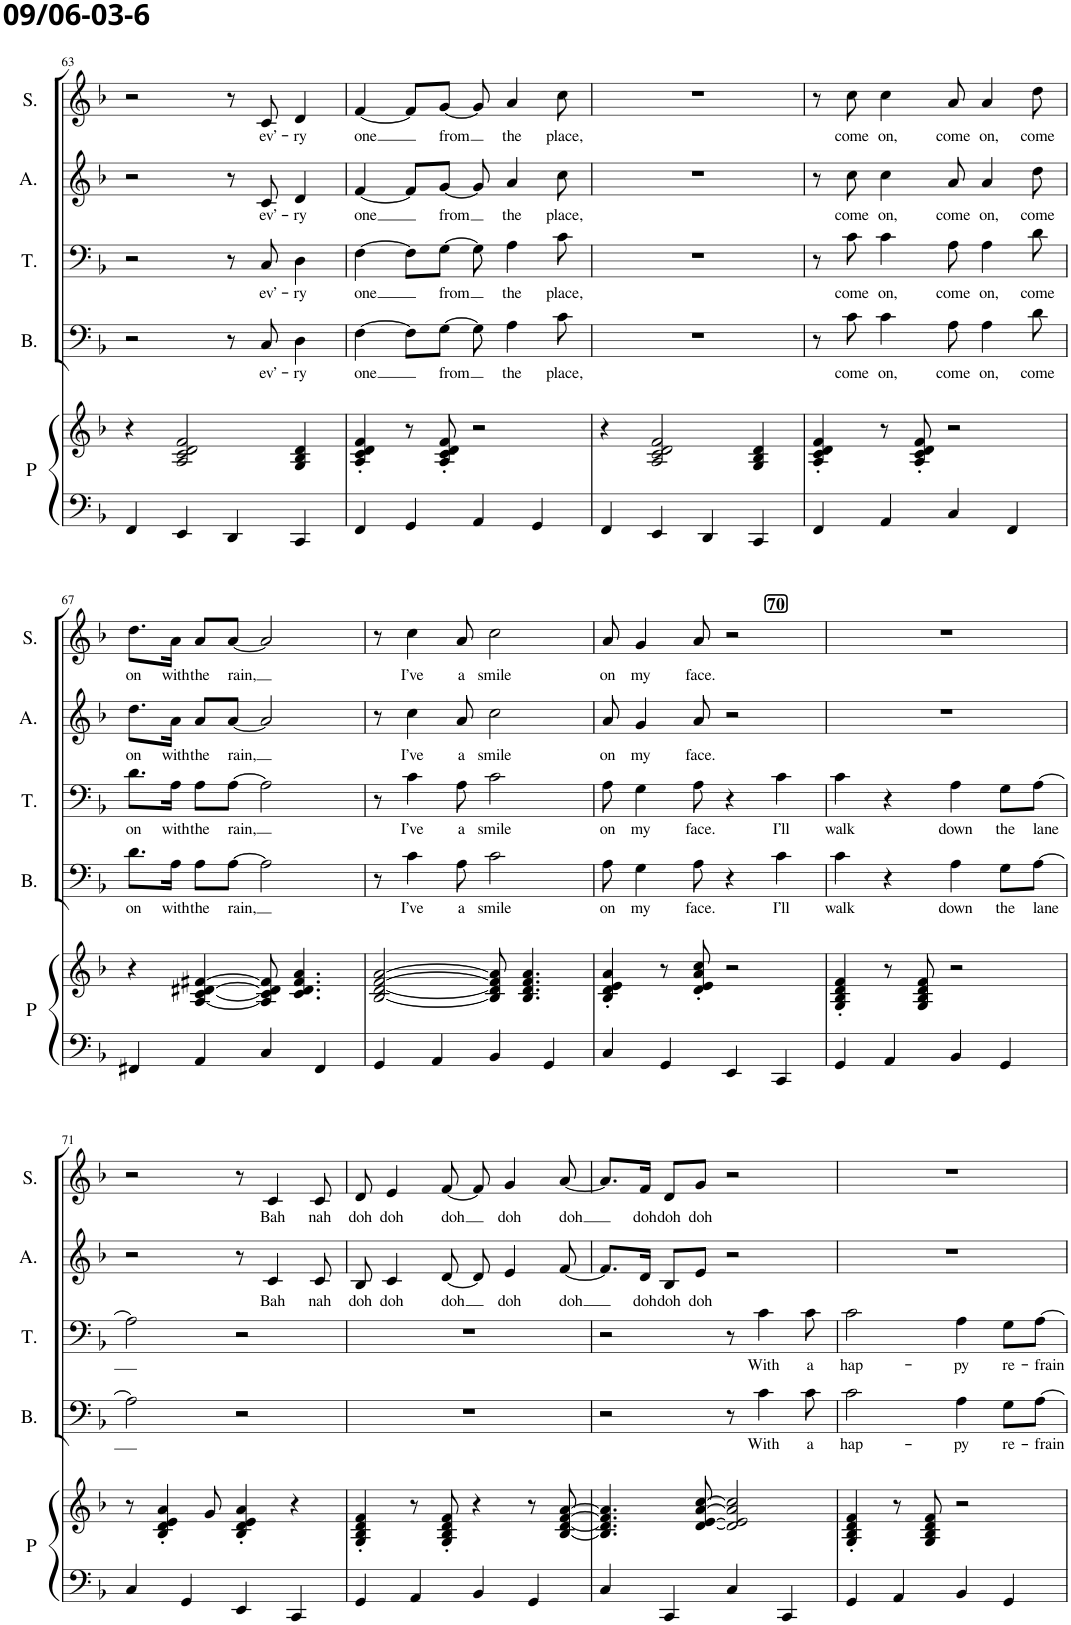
**kern	**kern	**kern	**text	**kern	**text	**kern	**text	**kern	**text
*part5	*part5	*part4	*part4	*part3	*part3	*part2	*part2	*part1	*part1
*staff6	*staff5	*staff4	*staff4	*staff3	*staff3	*staff2	*staff2	*staff1	*staff1
*I"Piano	*	*I"Bas	*	*I"Tenor	*	*I"Alt	*	*I"Sopr.	*
*I'P	*	*I'B.	*	*I'T.	*	*I'A.	*	*I'S.	*
!!LO:PB:g=z
*clefF4	*clefG2	*clefF4	*	*clefF4	*	*clefG2	*	*clefG2	*
*k[b-]	*k[b-]	*k[b-]	*	*k[b-]	*	*k[b-]	*	*k[b-]	*
*M4/4	*M4/4	*M4/4	*	*M4/4	*	*M4/4	*	*M4/4	*
=63	=63	=63	=63	=63	=63	=63	=63	=63	=63
4FF/	4r	2r	.	2r	.	2r	.	2r	.
4EE/	2A/ 2c/ 2d/ 2f/	.	.	.	.	.	.	.	.
4DD/	.	8r	.	8r	.	8r	.	8r	.
!	!	!	!LO:LY:b	!	!LO:LY:b	!	!LO:LY:b	!	!LO:LY:b
.	.	8C/	ev’-	8C/	ev’-	8c/	ev’-	8c/	ev’-
!	!	!	!LO:LY:b	!	!LO:LY:b	!	!LO:LY:b	!	!LO:LY:b
4CC/	4G/ 4B-/ 4d/	4D\	-ry	4D\	-ry	4d/	-ry	4d/	-ry
=64	=64	=64	=64	=64	=64	=64	=64	=64	=64
!	!	!	!LO:LY:b	!	!LO:LY:b	!	!LO:LY:b	!	!LO:LY:b
4FF/	4A/' 4c/' 4d/' 4f/'	[4F\	one	[4F\	one	[4f/	one	[4f/	one
4GG/	8r	8F\L]	.	8F\L]	.	8f/L]	.	8f/L]	.
!	!	!	!LO:LY:b	!	!LO:LY:b	!	!LO:LY:b	!	!LO:LY:b
.	8A/' 8c/' 8d/' 8f/'	[8G\J	from	[8G\J	from	[8g/J	from	[8g/J	from
4AA/	2r	8G\]	.	8G\]	.	8g/]	.	8g/]	.
!	!	!	!LO:LY:b	!	!LO:LY:b	!	!LO:LY:b	!	!LO:LY:b
.	.	4A\	the	4A\	the	4a/	the	4a/	the
4GG/	.	.	.	.	.	.	.	.	.
!	!	!	!LO:LY:b	!	!LO:LY:b	!	!LO:LY:b	!	!LO:LY:b
.	.	8c\	place,	8c\	place,	8cc\	place,	8cc\	place,
=65	=65	=65	=65	=65	=65	=65	=65	=65	=65
4FF/	4r	1r	.	1r	.	1r	.	1r	.
4EE/	2A/ 2c/ 2d/ 2f/	.	.	.	.	.	.	.	.
4DD/	.	.	.	.	.	.	.	.	.
4CC/	4G/ 4B-/ 4d/	.	.	.	.	.	.	.	.
=66	=66	=66	=66	=66	=66	=66	=66	=66	=66
4FF/	4A/' 4c/' 4d/' 4f/'	8r	.	8r	.	8r	.	8r	.
!	!	!	!LO:LY:b	!	!LO:LY:b	!	!LO:LY:b	!	!LO:LY:b
.	.	8c\	come	8c\	come	8cc\	come	8cc\	come
!	!	!	!LO:LY:b	!	!LO:LY:b	!	!LO:LY:b	!	!LO:LY:b
4AA/	8r	4c\	on,	4c\	on,	4cc\	on,	4cc\	on,
.	8A/' 8c/' 8d/' 8f/'	.	.	.	.	.	.	.	.
!	!	!	!LO:LY:b	!	!LO:LY:b	!	!LO:LY:b	!	!LO:LY:b
4C/	2r	8A\	come	8A\	come	8a/	come	8a/	come
!	!	!	!LO:LY:b	!	!LO:LY:b	!	!LO:LY:b	!	!LO:LY:b
.	.	4A\	on,	4A\	on,	4a/	on,	4a/	on,
4FF/	.	.	.	.	.	.	.	.	.
!	!	!	!LO:LY:b	!	!LO:LY:b	!	!LO:LY:b	!	!LO:LY:b
.	.	8d\	come	8d\	come	8dd\	come	8dd\	come
!!LO:LB:g=z
=67	=67	=67	=67	=67	=67	=67	=67	=67	=67
!	!	!	!LO:LY:b	!	!LO:LY:b	!	!LO:LY:b	!	!LO:LY:b
4FF#X/	4r	8.d\L	on	8.d\L	on	8.dd\L	on	8.dd\L	on
!	!	!	!LO:LY:b	!	!LO:LY:b	!	!LO:LY:b	!	!LO:LY:b
.	.	16A\Jk	with	16A\Jk	with	16a\Jk	with	16a\Jk	with
!	!	!	!LO:LY:b	!	!LO:LY:b	!	!LO:LY:b	!	!LO:LY:b
4AA/	[4A/ [4c/ [4d#X/ [4f#X/	8A\L	the	8A\L	the	8a/L	the	8a/L	the
!	!	!	!LO:LY:b	!	!LO:LY:b	!	!LO:LY:b	!	!LO:LY:b
.	.	[8A\J	rain,	[8A\J	rain,	[8a/J	rain,	[8a/J	rain,
4C/	8A/] 8c/] 8d#/] 8f#/]	2A\]	.	2A\]	.	2a/]	.	2a/]	.
.	4.c/ 4.d#/ 4.f#/ 4.a/	.	.	.	.	.	.	.	.
4FF#/	.	.	.	.	.	.	.	.	.
=68	=68	=68	=68	=68	=68	=68	=68	=68	=68
4GG/	[2B-/ [2d/ [2f/ [2a/	8r	.	8r	.	8r	.	8r	.
!	!	!	!LO:LY:b	!	!LO:LY:b	!	!LO:LY:b	!	!LO:LY:b
.	.	4c\	I’ve	4c\	I’ve	4cc\	I’ve	4cc\	I’ve
4AA/	.	.	.	.	.	.	.	.	.
!	!	!	!LO:LY:b	!	!LO:LY:b	!	!LO:LY:b	!	!LO:LY:b
.	.	8A\	a	8A\	a	8a/	a	8a/	a
!	!	!	!LO:LY:b	!	!LO:LY:b	!	!LO:LY:b	!	!LO:LY:b
4BB-/	8B-/] 8d/] 8f/] 8a/]	2c\	smile	2c\	smile	2cc\	smile	2cc\	smile
.	4.B-/ 4.d/ 4.f/ 4.a/	.	.	.	.	.	.	.	.
4GG/	.	.	.	.	.	.	.	.	.
=69	=69	=69	=69	=69	=69	=69	=69	=69	=69
!	!	!	!LO:LY:b	!	!LO:LY:b	!	!LO:LY:b	!	!LO:LY:b
4C/	4B-/' 4d/' 4e/' 4a/'	8A\	on	8A\	on	8a/	on	8a/	on
!	!	!	!LO:LY:b	!	!LO:LY:b	!	!LO:LY:b	!	!LO:LY:b
.	.	4G\	my	4G\	my	4g/	my	4g/	my
4GG/	8r	.	.	.	.	.	.	.	.
!	!	!	!LO:LY:b	!	!LO:LY:b	!	!LO:LY:b	!	!LO:LY:b
.	8d/' 8e/' 8a/' 8cc/'	8A\	face.	8A\	face.	8a/	face.	8a/	face.
4EE/	2r	4r	.	4r	.	2r	.	2r	.
!	!	!	!LO:LY:b	!	!LO:LY:b	!	!	!	!
4CC/	.	4c\	I’ll	4c\	I’ll	.	.	.	.
=70	=70	=70	=70	=70	=70	=70	=70	=70	=70
!	!	!	!LO:LY:b	!	!LO:LY:b	!	!	!	!
4GG/	4G/' 4B-/' 4d/' 4f/'	4c\	walk	4c\	walk	1r	.	1r	.
4AA/	8r	4r	.	4r	.	.	.	.	.
.	8G/ 8B-/ 8d/ 8f/	.	.	.	.	.	.	.	.
!	!	!	!LO:LY:b	!	!LO:LY:b	!	!	!	!
4BB-/	2r	4A\	down	4A\	down	.	.	.	.
!	!	!	!LO:LY:b	!	!LO:LY:b	!	!	!	!
4GG/	.	8G\L	the	8G\L	the	.	.	.	.
!	!	!	!LO:LY:b	!	!LO:LY:b	!	!	!	!
.	.	[8A\J	lane	[8A\J	lane	.	.	.	.
!!LO:LB:g=z
=71	=71	=71	=71	=71	=71	=71	=71	=71	=71
4C/	8r	2A\]	.	2A\]	.	2r	.	2r	.
.	4B-/' 4d/' 4e/' 4a/'	.	.	.	.	.	.	.	.
4GG/	.	.	.	.	.	.	.	.	.
.	8g/	.	.	.	.	.	.	.	.
4EE/	4B-/' 4d/' 4e/' 4a/'	2r	.	2r	.	8r	.	8r	.
!	!	!	!	!	!	!	!LO:LY:b	!	!LO:LY:b
.	.	.	.	.	.	4c/	Bah	4c/	Bah
4CC/	4r	.	.	.	.	.	.	.	.
!	!	!	!	!	!	!	!LO:LY:b	!	!LO:LY:b
.	.	.	.	.	.	8c/	nah	8c/	nah
=72	=72	=72	=72	=72	=72	=72	=72	=72	=72
!	!	!	!	!	!	!	!LO:LY:b	!	!LO:LY:b
4GG/	4G/' 4B-/' 4d/' 4f/'	1r	.	1r	.	8B-/	doh	8d/	doh
!	!	!	!	!	!	!	!LO:LY:b	!	!LO:LY:b
.	.	.	.	.	.	4c/	doh	4e/	doh
4AA/	8r	.	.	.	.	.	.	.	.
!	!	!	!	!	!	!	!LO:LY:b	!	!LO:LY:b
.	8G/' 8B-/' 8d/' 8f/'	.	.	.	.	[8d/	doh	[8f/	doh
4BB-/	4r	.	.	.	.	8d/]	.	8f/]	.
!	!	!	!	!	!	!	!LO:LY:b	!	!LO:LY:b
.	.	.	.	.	.	4e/	doh	4g/	doh
4GG/	8r	.	.	.	.	.	.	.	.
!	!	!	!	!	!	!	!LO:LY:b	!	!LO:LY:b
.	[8B-/ [8d/ [8f/ [8a/	.	.	.	.	[8f/	doh	[8a/	doh
=73	=73	=73	=73	=73	=73	=73	=73	=73	=73
4C/	4.B-/] 4.d/] 4.f/] 4.a/]	2r	.	2r	.	8.f/L]	.	8.a/L]	.
!	!	!	!	!	!	!	!LO:LY:b	!	!LO:LY:b
.	.	.	.	.	.	16d/Jk	doh	16f/Jk	doh
!	!	!	!	!	!	!	!LO:LY:b	!	!LO:LY:b
4CC/	.	.	.	.	.	8B-/L	doh	8d/L	doh
!	!	!	!	!	!	!	!LO:LY:b	!	!LO:LY:b
.	[8d/ [8e/ [8a/ [8cc/	.	.	.	.	8e/J	doh	8g/J	doh
4C/	2d/] 2e/] 2a/] 2cc/]	8r	.	8r	.	2r	.	2r	.
!	!	!	!LO:LY:b	!	!LO:LY:b	!	!	!	!
.	.	4c\	With	4c\	With	.	.	.	.
4CC/	.	.	.	.	.	.	.	.	.
!	!	!	!LO:LY:b	!	!LO:LY:b	!	!	!	!
.	.	8c\	a	8c\	a	.	.	.	.
=74	=74	=74	=74	=74	=74	=74	=74	=74	=74
!	!	!	!LO:LY:b	!	!LO:LY:b	!	!	!	!
4GG/	4G/' 4B-/' 4d/' 4f/'	2c\	hap-	2c\	hap-	1r	.	1r	.
4AA/	8r	.	.	.	.	.	.	.	.
.	8G/ 8B-/ 8d/ 8f/	.	.	.	.	.	.	.	.
!	!	!	!LO:LY:b	!	!LO:LY:b	!	!	!	!
4BB-/	2r	4A\	-py	4A\	-py	.	.	.	.
!	!	!	!LO:LY:b	!	!LO:LY:b	!	!	!	!
4GG/	.	8G\L	re-	8G\L	re-	.	.	.	.
!	!	!	!LO:LY:b	!	!LO:LY:b	!	!	!	!
.	.	[8A\J	-frain	[8A\J	-frain	.	.	.	.
=	=	=	=	=	=	=	=	=	=
*-	*-	*-	*-	*-	*-	*-	*-	*-	*-
